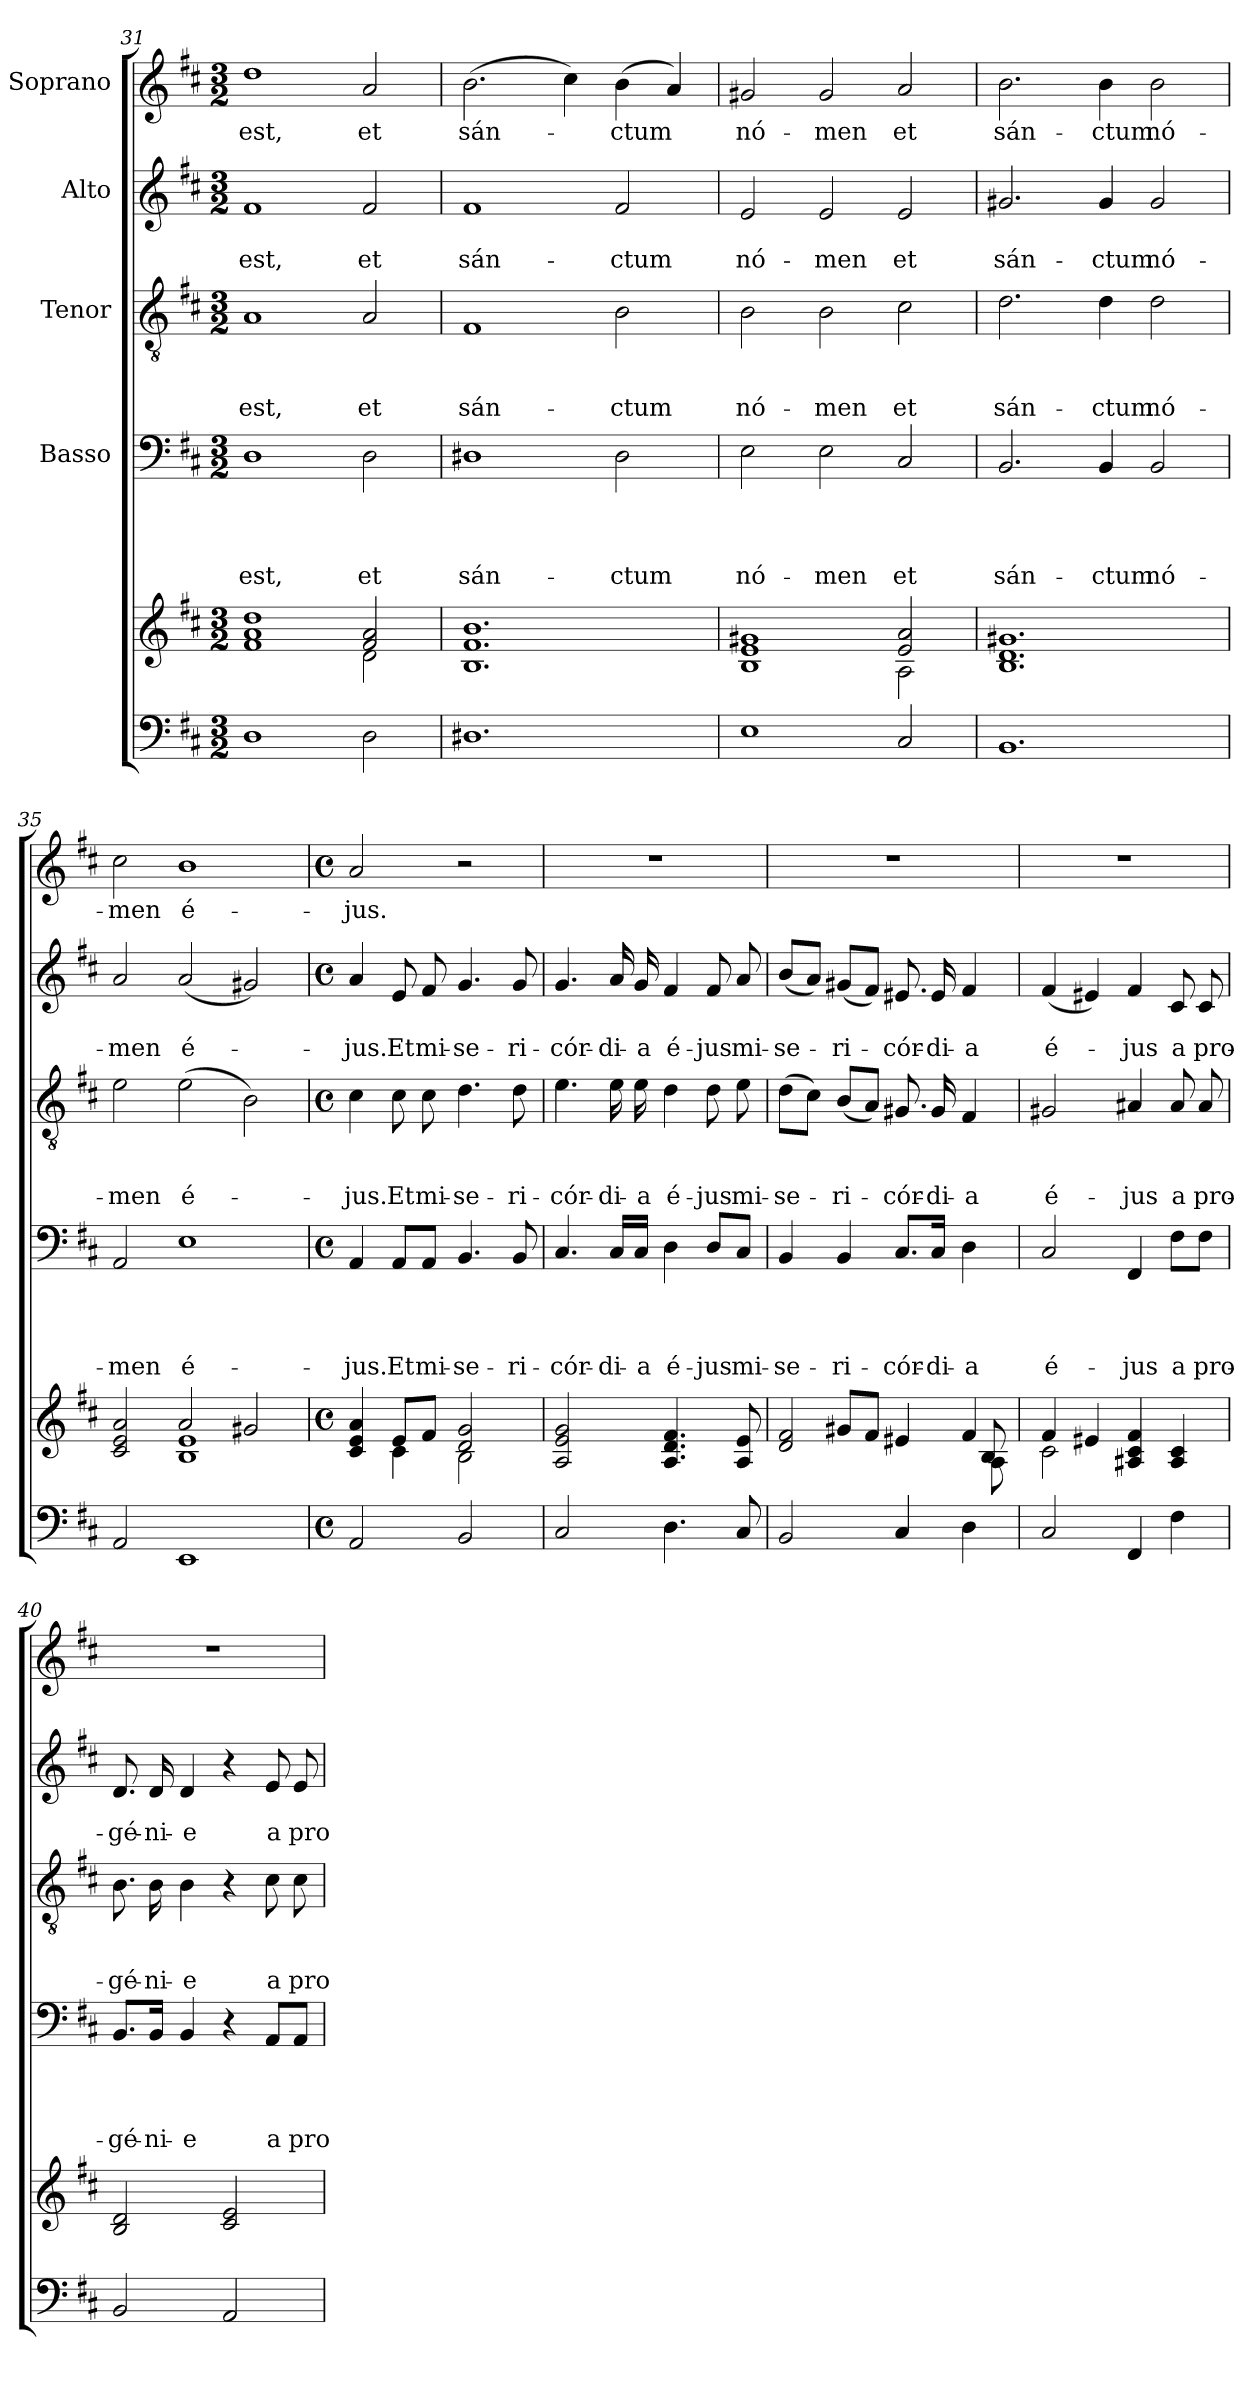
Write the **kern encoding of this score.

**kern	**kern	**kern	**text	**text	**text	**text	**kern	**text	**text	**text	**kern	**text	**text	**kern	**text
*part5	*part5	*part4	*part4	*part4	*part4	*part4	*part3	*part3	*part3	*part3	*part2	*part2	*part2	*part1	*part1
*staff6	*staff5	*staff4	*staff4	*staff4	*staff4	*staff4	*staff3	*staff3	*staff3	*staff3	*staff2	*staff2	*staff2	*staff1	*staff1
*	*	*I"Basso	*	*	*	*	*I"Tenor	*	*	*	*I"Alto	*	*	*I"Soprano	*
!!LO:LB:g=z
*clefF4	*clefG2	*clefF4	*	*	*	*	*clefGv2	*	*	*	*clefG2	*	*	*clefG2	*
*k[f#c#]	*k[f#c#]	*k[f#c#]	*	*	*	*	*k[f#c#]	*	*	*	*k[f#c#]	*	*	*k[f#c#]	*
*D:	*D:	*D:	*	*	*	*	*D:	*	*	*	*D:	*	*	*D:	*
*M3/2	*M3/2	*M3/2	*	*	*	*	*M3/2	*	*	*	*M3/2	*	*	*M3/2	*
=31	=31	=31	=31	=31	=31	=31	=31	=31	=31	=31	=31	=31	=31	=31	=31
*	*^	*	*	*	*	*	*	*	*	*	*	*	*	*	*
!	!	!	!	!	!	!	!LO:LY:b	!	!	!	!LO:LY:b	!	!	!LO:LY:b	!	!LO:LY:b
1D	1f# 1a	1dd	1D	.	.	.	est,	1A	.	.	est,	1f#	.	est,	1dd	est,
!	!	!	!	!	!	!	!LO:LY:b	!	!	!	!LO:LY:b	!	!	!LO:LY:b	!	!LO:LY:b
2D\	2f#/ 2a/	2d\	2D\	.	.	.	et	2A/	.	.	et	2f#/	.	et	2a/	et
=32	=32	=32	=32	=32	=32	=32	=32	=32	=32	=32	=32	=32	=32	=32	=32	=32
!	!	!	!	!	!	!	!LO:LY:b	!	!	!	!LO:LY:b	!	!	!LO:LY:b	!	!LO:LY:b
*	*v	*v	*	*	*	*	*	*	*	*	*	*	*	*	*	*
1.D#X	1.B 1.f# 1.b	1D#X	.	.	.	sán-	1F#	.	.	sán-	1f#	.	sán-	(>2.b\	sán-
.	.	.	.	.	.	.	.	.	.	.	.	.	.	4cc#\)	.
!	!	!	!	!	!	!LO:LY:b	!	!	!	!LO:LY:b	!	!	!LO:LY:b	!	!LO:LY:b
.	.	2D#\	.	.	.	-ctum	2B\	.	.	-ctum	2f#/	.	-ctum	(>4b\	-ctum
.	.	.	.	.	.	.	.	.	.	.	.	.	.	4a/)	.
=33	=33	=33	=33	=33	=33	=33	=33	=33	=33	=33	=33	=33	=33	=33	=33
*	*^	*	*	*	*	*	*	*	*	*	*	*	*	*	*
!	!	!	!	!	!	!	!LO:LY:b	!	!	!	!LO:LY:b	!	!	!LO:LY:b	!	!LO:LY:b
1E	1B 1e	1g#X	2E\	.	.	.	nó-	2B\	.	.	nó-	2e/	.	nó-	2g#X/	nó-
!	!	!	!	!	!	!	!LO:LY:b	!	!	!	!LO:LY:b	!	!	!LO:LY:b	!	!LO:LY:b
.	.	.	2E\	.	.	.	-men	2B\	.	.	-men	2e/	.	-men	2g#/	-men
!	!	!	!	!	!	!	!LO:LY:b	!	!	!	!LO:LY:b	!	!	!LO:LY:b	!	!LO:LY:b
2C#/	2e/ 2a/	2A\	2C#/	.	.	.	et	2c#\	.	.	et	2e/	.	et	2a/	et
=34	=34	=34	=34	=34	=34	=34	=34	=34	=34	=34	=34	=34	=34	=34	=34	=34
!	!	!	!	!	!	!	!LO:LY:b	!	!	!	!LO:LY:b	!	!	!LO:LY:b	!	!LO:LY:b
*	*v	*v	*	*	*	*	*	*	*	*	*	*	*	*	*	*
1.BB	1.B 1.d 1.g#X	2.BB/	.	.	.	sán-	2.d\	.	.	sán-	2.g#X/	.	sán-	2.b\	sán-
!	!	!	!	!	!	!LO:LY:b	!	!	!	!LO:LY:b	!	!	!LO:LY:b	!	!LO:LY:b
.	.	4BB/	.	.	.	-ctum	4d\	.	.	-ctum	4g#/	.	-ctum	4b\	-ctum
!	!	!	!	!	!	!LO:LY:b	!	!	!	!LO:LY:b	!	!	!LO:LY:b	!	!LO:LY:b
.	.	2BB/	.	.	.	nó-	2d\	.	.	nó-	2g#/	.	nó-	2b\	nó-
=35	=35	=35	=35	=35	=35	=35	=35	=35	=35	=35	=35	=35	=35	=35	=35
*	*^	*	*	*	*	*	*	*	*	*	*	*	*	*	*
!	!	!	!	!	!	!	!LO:LY:b	!	!	!	!LO:LY:b	!	!	!LO:LY:b	!	!LO:LY:b
2AA/	2c#/ 2e/ 2a/	2ryy	2AA/	.	.	.	-men	2e\	.	.	-men	2a/	.	-men	2cc#\	-men
!	!	!	!	!	!	!	!LO:LY:b:rj	!	!	!	!LO:LY:b	!	!	!LO:LY:b	!	!LO:LY:b:rj
1EE	2a/	1B 1e	1E	.	.	.	é-	(>2e\	.	.	é-	(<2a/	.	é-	1b	é-
.	2g#X/	.	.	.	.	.	.	2B\)	.	.	.	2g#X/)	.	.	.	.
=36	=36	=36	=36	=36	=36	=36	=36	=36	=36	=36	=36	=36	=36	=36	=36	=36
*M4/4	*M4/4	*	*M4/4	*	*	*	*	*M4/4	*	*	*	*M4/4	*	*	*M4/4	*
*met(c)	*met(c)	*	*met(c)	*	*	*	*	*met(c)	*	*	*	*met(c)	*	*	*met(c)	*
!	!	!	!	!	!	!	!LO:LY:b	!	!	!	!LO:LY:b	!	!	!LO:LY:b	!	!LO:LY:b
2AA/	4c#/ 4e/ 4a/	4ryy	4AA/	.	.	.	-jus.	4c#\	.	.	-jus.	4a/	.	-jus.	2a/	-jus.
!	!	!	!	!	!	!	!LO:LY:b	!	!	!	!LO:LY:b	!	!	!LO:LY:b	!	!
.	8e/L	4c#\	8AA/L	.	.	.	Et	8c#\	.	.	Et	8e/	.	Et	.	.
!	!	!	!	!	!	!	!LO:LY:b	!	!	!	!LO:LY:b	!	!	!LO:LY:b	!	!
.	8f#/J	.	8AA/J	.	.	.	mi-	8c#\	.	.	mi-	8f#/	.	mi-	.	.
!	!	!	!	!	!	!	!LO:LY:b:rj	!	!	!	!LO:LY:b:rj	!	!	!LO:LY:b:rj	!	!
2BB/	2d/ 2g/	2B\	4.BB/	.	.	.	-se-	4.d\	.	.	-se-	4.g/	.	-se-	2r	.
!	!	!	!	!	!	!	!LO:LY:b	!	!	!	!LO:LY:b	!	!	!LO:LY:b	!	!
.	.	.	8BB/	.	.	.	-ri-	8d\	.	.	-ri-	8g/	.	-ri-	.	.
*	*v	*v	*	*	*	*	*	*	*	*	*	*	*	*	*	*
!!LO:LB:g=z
=37	=37	=37	=37	=37	=37	=37	=37	=37	=37	=37	=37	=37	=37	=37	=37
!	!	!	!	!	!	!LO:LY:b	!	!	!	!LO:LY:b	!	!	!LO:LY:b	!	!
2C#/	2A/ 2e/ 2g/	4.C#/	.	.	.	-cór-	4.e\	.	.	-cór-	4.g/	.	-cór-	1r	.
!	!	!	!	!	!	!LO:LY:b	!	!	!	!LO:LY:b	!	!	!LO:LY:b	!	!
.	.	16C#/LL	.	.	.	-di-	16e\	.	.	-di-	16a/	.	-di-	.	.
!	!	!	!	!	!	!LO:LY:b:rj	!	!	!	!LO:LY:b:rj	!	!	!LO:LY:b:rj	!	!
.	.	16C#/JJ	.	.	.	-a	16e\	.	.	-a	16g/	.	-a	.	.
!	!	!	!	!	!	!LO:LY:b	!	!	!	!LO:LY:b	!	!	!LO:LY:b	!	!
4.D\	4.A/ 4.d/ 4.f#/	4D\	.	.	.	é-	4d\	.	.	é-	4f#/	.	é-	.	.
!	!	!	!	!	!	!LO:LY:b	!	!	!	!LO:LY:b	!	!	!LO:LY:b	!	!
.	.	8D/L	.	.	.	-jus	8d\	.	.	-jus	8f#/	.	-jus	.	.
!	!	!	!	!	!	!LO:LY:b	!	!	!	!LO:LY:b	!	!	!LO:LY:b	!	!
8C#/	8A/ 8e/	8C#/J	.	.	.	mi-	8e\	.	.	mi-	8a/	.	mi-	.	.
=38	=38	=38	=38	=38	=38	=38	=38	=38	=38	=38	=38	=38	=38	=38	=38
*	*^	*	*	*	*	*	*	*	*	*	*	*	*	*	*
*	*	*^	*	*	*	*	*	*	*	*	*	*	*	*	*	*
*	*	*	*^	*	*	*	*	*	*	*	*	*	*	*	*	*	*
!	!	!	!	!	!	!	!	!	!LO:LY:b	!	!	!	!LO:LY:b	!	!	!LO:LY:b	!	!
2BB/	2d/ 2f#/	4ryy	2..ryy	2.ryy	4BB/	.	.	.	-se-	(>8d\L	.	.	-se-	(<8b/L	.	-se-	1r	.
.	.	.	.	.	.	.	.	.	.	8c#\J)	.	.	.	8a/J)	.	.	.	.
!	!	!	!	!	!	!	!	!	!LO:LY:b	!	!	!	!LO:LY:b	!	!	!LO:LY:b	!	!
.	.	8g#X/L	.	.	4BB/	.	.	.	-ri-	(<8B/L	.	.	-ri-	(<8g#X/L	.	-ri-	.	.
.	.	8f#/J	.	.	.	.	.	.	.	8A/J)	.	.	.	8f#/J)	.	.	.	.
!	!	!	!	!	!	!	!	!	!LO:LY:b	!	!	!	!LO:LY:b	!	!	!LO:LY:b	!	!
4C#/	2ryy	4e#X/	.	.	8.C#/L	.	.	.	-cór-	8.G#X/	.	.	-cór-	8.e#X/	.	-cór-	.	.
!	!	!	!	!	!	!	!	!	!LO:LY:b	!	!	!	!LO:LY:b	!	!	!LO:LY:b	!	!
.	.	.	.	.	16C#/Jk	.	.	.	-di-	16G#/	.	.	-di-	16e#/	.	-di-	.	.
!	!	!	!	!	!	!	!	!	!LO:LY:b:rj	!	!	!	!LO:LY:b:rj	!	!	!LO:LY:b:rj	!	!
4D\	.	8ryy	.	4f#/	4D\	.	.	.	-a	4F#/	.	.	-a	4f#/	.	-a	.	.
.	.	8A\	8B/	.	.	.	.	.	.	.	.	.	.	.	.	.	.	.
*	*	*	*v	*v	*	*	*	*	*	*	*	*	*	*	*	*	*	*
=39	=39	=39	=39	=39	=39	=39	=39	=39	=39	=39	=39	=39	=39	=39	=39	=39	=39
!	!	!	!	!	!	!	!	!LO:LY:b	!	!	!	!LO:LY:b	!	!	!LO:LY:b	!	!
*	*	*v	*v	*	*	*	*	*	*	*	*	*	*	*	*	*	*
2C#/	4f#/	2c#\	2C#/	.	.	.	é-	2G#X/	.	.	é-	(<4f#/	.	é-	1r	.
.	4e#X/	.	.	.	.	.	.	.	.	.	.	4e#X/)	.	.	.	.
!	!	!	!	!	!	!	!LO:LY:b	!	!	!	!LO:LY:b	!	!	!LO:LY:b	!	!
4FF#/	4A#X/ 4c#/ 4f#/	2ryy	4FF#/	.	.	.	-jus	4A#X/	.	.	-jus	4f#/	.	-jus	.	.
!	!	!	!	!	!	!	!LO:LY:b	!	!	!	!LO:LY:b	!	!	!LO:LY:b	!	!
4F#\	4A#/ 4c#/	.	8F#\L	.	.	.	a	8A#/	.	.	a	8c#/	.	a	.	.
!	!	!	!	!	!	!	!LO:LY:b	!	!	!	!LO:LY:b	!	!	!LO:LY:b	!	!
.	.	.	8F#\J	.	.	.	pro-	8A#/	.	.	pro-	8c#/	.	pro-	.	.
*	*v	*v	*	*	*	*	*	*	*	*	*	*	*	*	*	*
=40	=40	=40	=40	=40	=40	=40	=40	=40	=40	=40	=40	=40	=40	=40	=40
!	!	!	!	!	!	!LO:LY:b	!	!	!	!LO:LY:b	!	!	!LO:LY:b	!	!
2BB/	2B/ 2d/	8.BB/L	.	.	.	-gé-	8.B\	.	.	-gé-	8.d/	.	-gé-	1r	.
!	!	!	!	!	!	!LO:LY:b	!	!	!	!LO:LY:b	!	!	!LO:LY:b	!	!
.	.	16BB/Jk	.	.	.	-ni-	16B\	.	.	-ni-	16d/	.	-ni-	.	.
!	!	!	!	!	!	!LO:LY:b:rj	!	!	!	!LO:LY:b:rj	!	!	!LO:LY:b:rj	!	!
.	.	4BB/	.	.	.	-e	4B\	.	.	-e	4d/	.	-e	.	.
2AA/	2c#/ 2e/	4r	.	.	.	.	4r	.	.	.	4r	.	.	.	.
!	!	!	!	!	!	!LO:LY:b	!	!	!	!LO:LY:b	!	!	!LO:LY:b	!	!
.	.	8AA/L	.	.	.	a	8c#\	.	.	a	8e/	.	a	.	.
!	!	!	!	!	!	!LO:LY:b	!	!	!	!LO:LY:b	!	!	!LO:LY:b	!	!
.	.	8AA/J	.	.	.	pro-	8c#\	.	.	pro-	8e/	.	pro-	.	.
=	=	=	=	=	=	=	=	=	=	=	=	=	=	=	=
*-	*-	*-	*-	*-	*-	*-	*-	*-	*-	*-	*-	*-	*-	*-	*-
